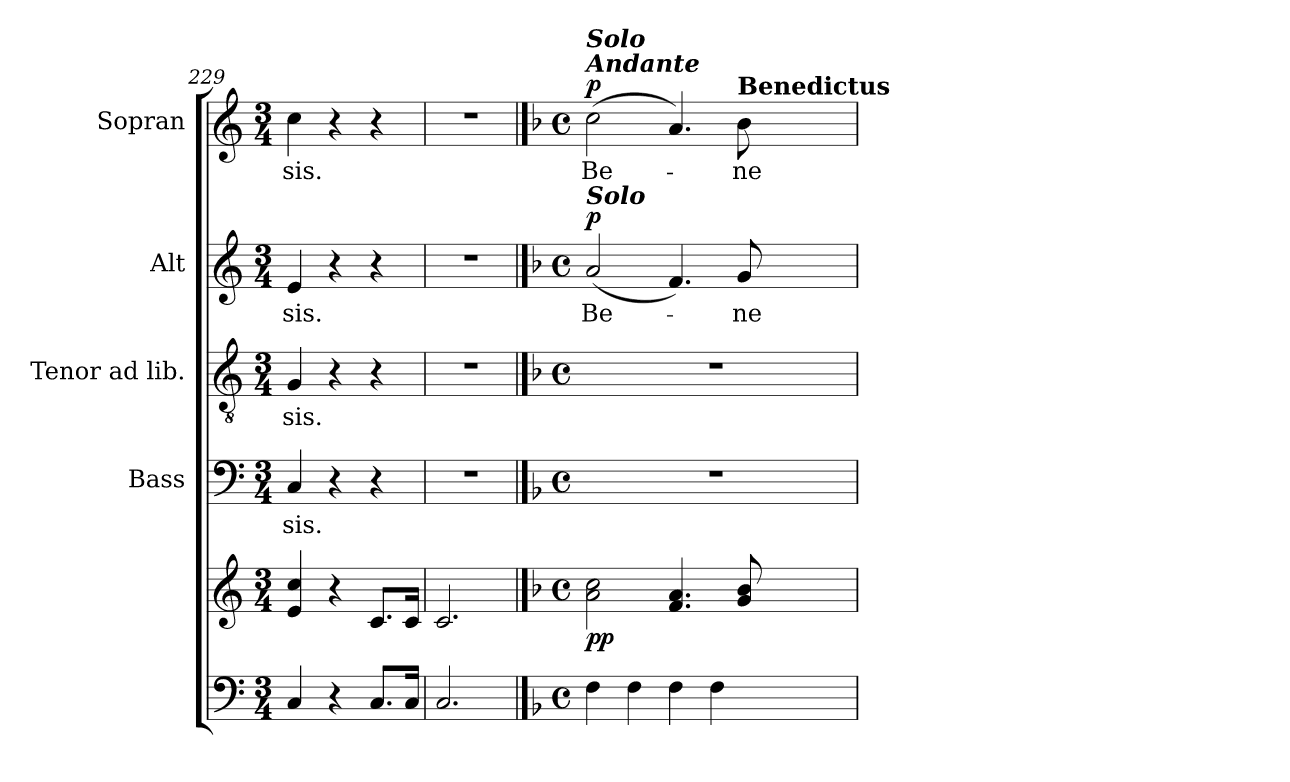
**kern	**kern	**dynam	**kern	**text	**kern	**text	**kern	**text	**dynam	**kern	**text	**dynam
*part5	*part5	*part5	*part4	*part4	*part3	*part3	*part2	*part2	*part2	*part1	*part1	*part1
*staff6	*staff5	*staff5/6	*staff4	*staff4	*staff3	*staff3	*staff2	*staff2	*staff2	*staff1	*staff1	*staff1
*	*	*	*I"Bass	*	*I"Tenor ad lib.	*	*I"Alt	*	*	*I"Sopran	*	*
*	*	*	*I'B.	*	*I'T.	*	*I'A.	*	*	*I'S.	*	*
*clefF4	*clefG2	*	*clefF4	*	*clefGv2	*	*clefG2	*	*	*clefG2	*	*
*k[]	*k[]	*	*k[]	*	*k[]	*	*k[]	*	*	*k[]	*	*
*C:	*C:	*	*C:	*	*C:	*	*C:	*	*	*C:	*	*
*M3/4	*M3/4	*	*M3/4	*	*M3/4	*	*M3/4	*	*	*M3/4	*	*
=229	=229	=229	=229	=229	=229	=229	=229	=229	=229	=229	=229	=229
!	!	!	!	!LO:LY:b	!	!LO:LY:b	!	!LO:LY:b	!	!	!LO:LY:b	!
4C/	4e/ 4cc/	.	4C/	-sis.	4G/	-sis.	4e/	-sis.	.	4cc\	-sis.	.
4r	4r	.	4r	.	4r	.	4r	.	.	4r	.	.
8.C/L	8.c/L	.	4r	.	4r	.	4r	.	.	4r	.	.
16C/Jk	16c/Jk	.	.	.	.	.	.	.	.	.	.	.
=230	=230	=230	=230	=230	=230	=230	=230	=230	=230	=230	=230	=230
2.C/	2.c/	.	2.r	.	2.r	.	2.r	.	.	2.r	.	.
!!LO:LB:g=z
==231	==231	==231	==231	==231	==231	==231	==231	==231	==231	==231	==231	==231
*k[b-]	*k[b-]	*	*k[b-]	*	*k[b-]	*	*k[b-]	*	*	*k[b-]	*	*
*F:	*F:	*	*F:	*	*F:	*	*F:	*	*	*F:	*	*
*M4/4	*M4/4	*	*M4/4	*	*M4/4	*	*M4/4	*	*	*M4/4	*	*
*met(c)	*met(c)	*	*met(c)	*	*met(c)	*	*met(c)	*	*	*met(c)	*	*
!	!	!	!	!	!	!	!	!	!	!LO:TX:a:Bi:t=Andante	!	!
!	!	!	!	!	!	!	!	!	!	!LO:TX:a:Bi:t=Solo	!	!
!	!	!	!	!	!	!	!LO:TX:a:Bi:t=Solo	!	!	!	!	!
!	!	!LO:DY:b	!	!	!	!	!	!LO:LY:b	!LO:DY:a	!	!LO:LY:b	!LO:DY:a
4F\	2a\ 2cc\	pp	1r	.	1r	.	(<2a/	Be-	p	(>2cc\	Be-	p
4F\	.	.	.	.	.	.	.	.	.	.	.	.
4F\	4.f/ 4.a/	.	.	.	.	.	4.f/)	.	.	4.a/)	.	.
4F\	.	.	.	.	.	.	.	.	.	.	.	.
!	!	!	!	!	!	!	!	!	!	!LO:TX:a:B:t=Benedictus	!	!
!	!	!	!	!	!	!	!	!LO:LY:b	!	!	!LO:LY:b	!
.	8g/ 8b-/	.	.	.	.	.	8g/	-ne-	.	8b-\	-ne-	.
=	=	=	=	=	=	=	=	=	=	=	=	=
*-	*-	*-	*-	*-	*-	*-	*-	*-	*-	*-	*-	*-
